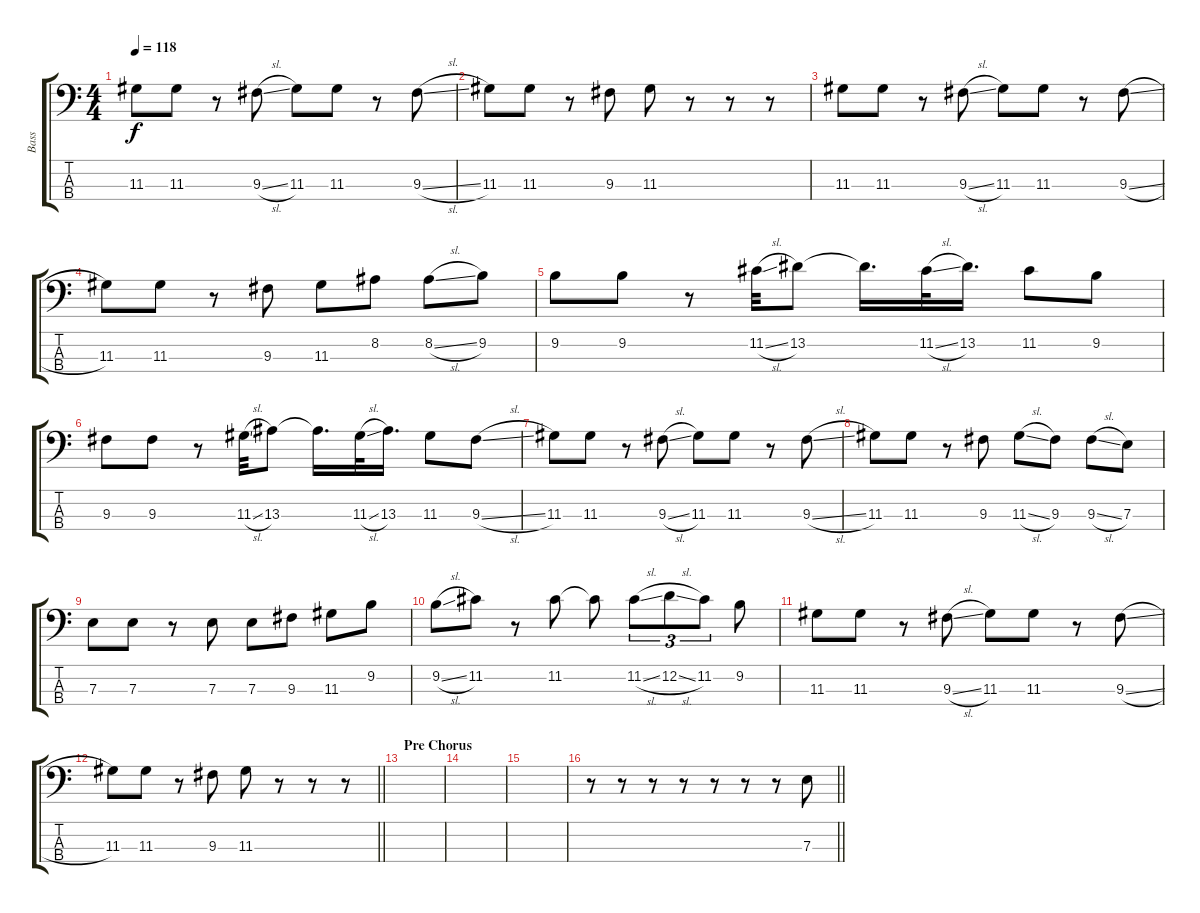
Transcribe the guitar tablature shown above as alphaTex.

\track ("Bass" "Bass") {instrument electricbassfinger}
\staff {score tabs}
\tuning (G2 D2 A1 E1) {hide}
\ts (4 4)
\tempo 118
\clef f4
\ks c
11.3.8{dy f} 11.3.8 r.8 9.3{sl}.8 11.3.8 11.3.8 r.8 9.3{sl}.8 |
11.3.8 11.3.8 r.8 9.3.8 11.3.8 r.8 r.8 r.8 |
11.3.8 11.3.8 r.8 9.3{sl}.8 11.3.8 11.3.8 r.8 9.3{sl}.8 |
11.3.8 11.3.8 r.8 9.3.8 11.3.8 8.2.8 8.2{sl}.8 9.2.8 |
9.2.8 9.2.8 r.8 11.2{sl}.32 13.2.8 13.2{t}.16{d} 11.2{sl}.32 13.2.16{d} 11.2.8 9.2.8 |
9.3.8 9.3.8 r.8 11.3{sl}.32 13.3.8 13.3{t}.16{d} 11.3{sl}.32 13.3.16{d} 11.3.8 9.3{sl}.8 |
11.3.8 11.3.8 r.8 9.3{sl}.8 11.3.8 11.3.8 r.8 9.3{sl}.8 |
11.3.8 11.3.8 r.8 9.3.8 11.3{sl}.8 9.3.8 9.3{sl}.8 7.3.8 |
7.3.8 7.3.8 r.8 7.3.8 7.3.8 9.3.8 11.3.8 9.2.8 |
9.2{sl}.8 11.2.8 r.8 11.2.8 11.2{t}.8 11.2{sl}.8{tu (3 2)} 12.2{sl}.8{tu (3 2)} 11.2.8{tu (3 2)} 9.2.8 |
11.3.8 11.3.8 r.8 9.3{sl}.8 11.3.8 11.3.8 r.8 9.3{sl}.8 |
\barLineRight lightlight
11.3.8 11.3.8 r.8 9.3.8 11.3.8 r.8 r.8 r.8 |
\section ("" "Pre Chorus")
|
|
|
\barLineRight lightlight
r.8 r.8 r.8 r.8 r.8 r.8 r.8 7.3.8
